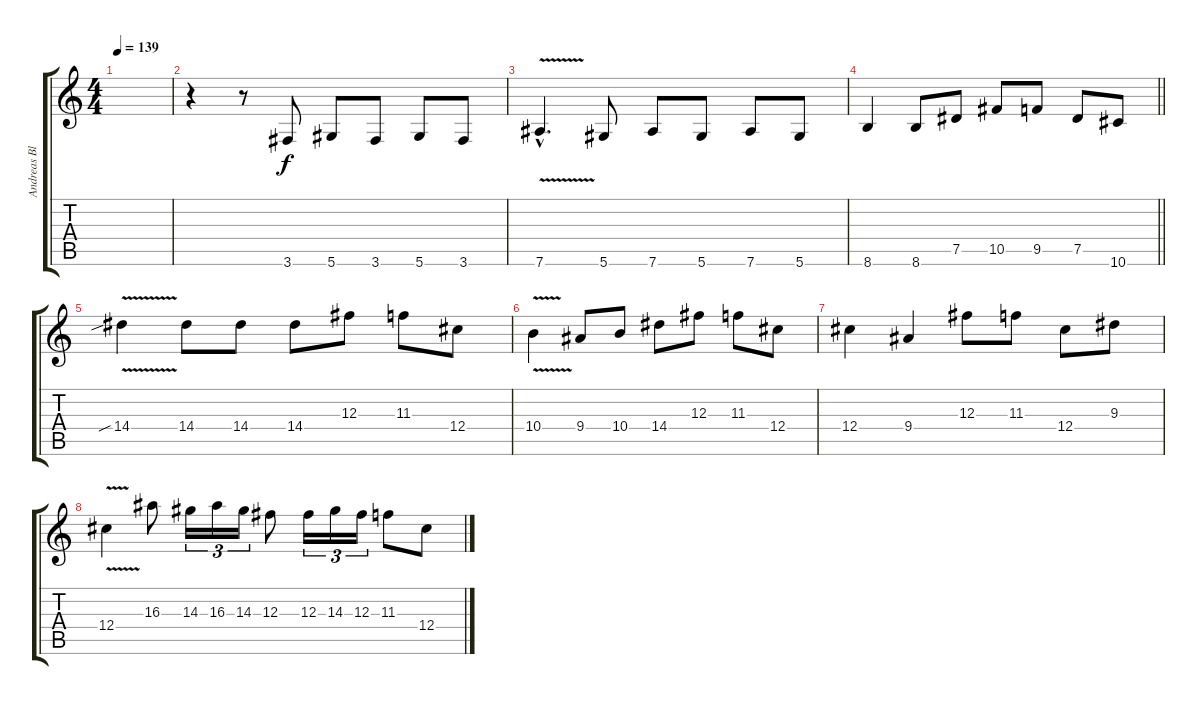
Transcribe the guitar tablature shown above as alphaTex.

\track ("Andreas Blomqvist" "Andreas Bl") {instrument electricbassfinger}
\staff {score tabs}
\tuning (Eb4 Bb3 Gb3 Db3 Ab2 Eb2) {hide}
\ts (4 4)
\tempo 139
\clef g2
\ks c
|
r.4 r.8 3.6.8 5.6.8 3.6.8 5.6.8 3.6.8 |
7.6{v hac}.4{d} 5.6.8 7.6.8 5.6.8 7.6.8 5.6.8 |
\barLineRight lightlight
8.6.4 8.6.8 7.5.8 10.5.8 9.5.8 7.5.8 10.6.8 |
14.4{v sib}.4 14.4.8 14.4.8 14.4.8 12.3.8 11.3.8 12.4.8 |
10.4{v}.4 9.4.8 10.4.8 14.4.8 12.3.8 11.3.8 12.4.8 |
12.4.4 9.4.4 12.3.8 11.3.8 12.4.8 9.3.8 |
12.4{v}.4 16.3.8 14.3.16{tu (3 2)} 16.3.16{tu (3 2)} 14.3.16{tu (3 2)} 12.3.8 12.3.16{tu (3 2)} 14.3.16{tu (3 2)} 12.3.16{tu (3 2)} 11.3.8 12.4.8
